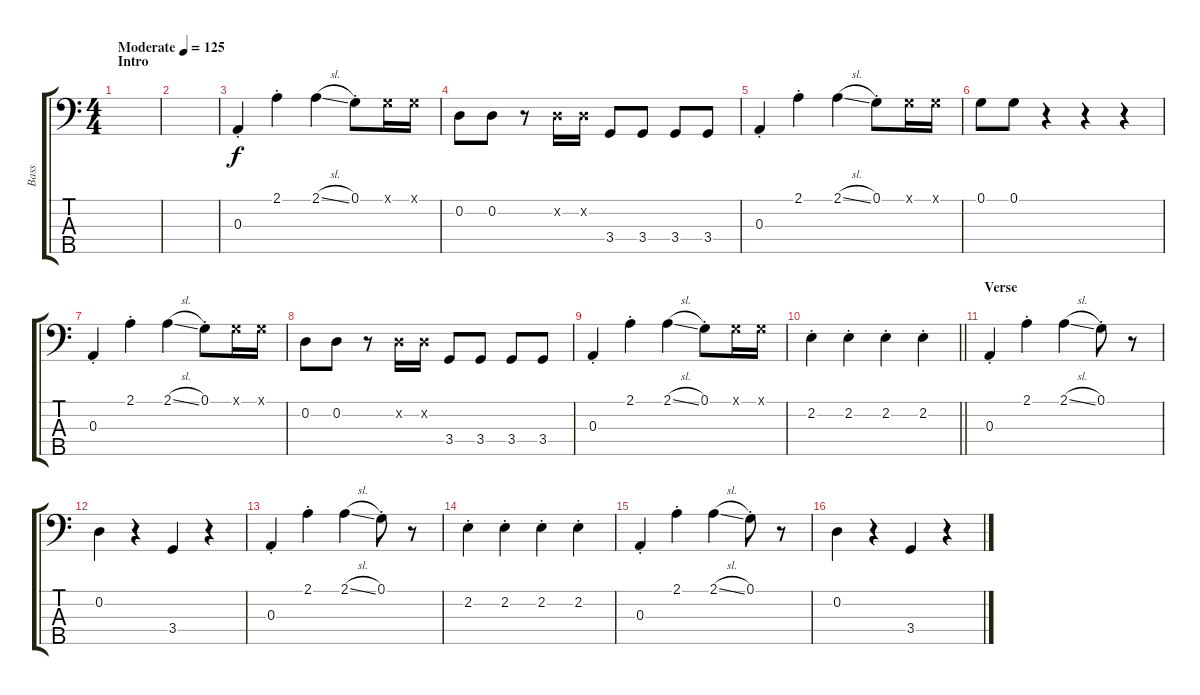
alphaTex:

\track ("Bass" "Bass") {instrument electricbassfinger}
\staff {score tabs}
\tuning (G2 D2 A1 E1 B0) {hide}
\ts (4 4)
\section ("" "Intro")
\tempo (125 "Moderate")
\clef f4
\ks c
|
|
0.3{st}.4 2.1{st}.4 2.1{sl}.4 0.1{st}.8 0.1{x}.16 0.1{x}.16 |
0.2.8 0.2.8 r.8 0.2{x}.16 0.2{x}.16 3.4.8 3.4.8 3.4.8 3.4.8 |
0.3{st}.4 2.1{st}.4 2.1{sl}.4 0.1{st}.8 0.1{x}.16 0.1{x}.16 |
0.1.8 0.1.8 r.4 r.4 r.4 |
0.3{st}.4 2.1{st}.4 2.1{sl}.4 0.1{st}.8 0.1{x}.16 0.1{x}.16 |
0.2.8 0.2.8 r.8 0.2{x}.16 0.2{x}.16 3.4.8 3.4.8 3.4.8 3.4.8 |
0.3{st}.4 2.1{st}.4 2.1{sl}.4 0.1{st}.8 0.1{x}.16 0.1{x}.16 |
\barLineRight lightlight
2.2{st}.4 2.2{st}.4 2.2{st}.4 2.2{st}.4 |
\section ("" "Verse")
0.3{st}.4 2.1{st}.4 2.1{sl}.4 0.1{st}.8 r.8 |
0.2.4 r.4 3.4.4 r.4 |
0.3{st}.4 2.1{st}.4 2.1{sl}.4 0.1{st}.8 r.8 |
2.2{st}.4 2.2{st}.4 2.2{st}.4 2.2{st}.4 |
0.3{st}.4 2.1{st}.4 2.1{sl}.4 0.1{st}.8 r.8 |
0.2.4 r.4 3.4.4 r.4
